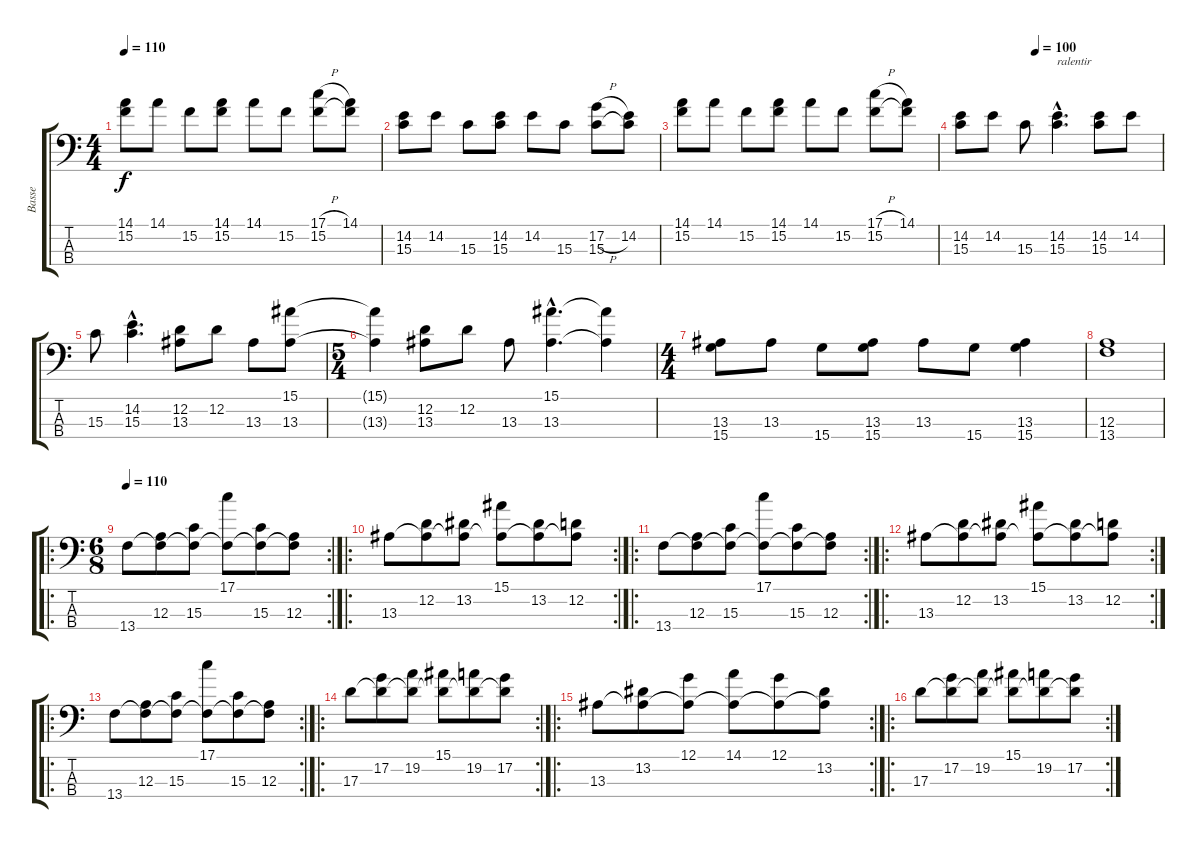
\track ("Basse" "Basse") {instrument electricbassfinger}
\staff {score tabs}
\tuning (G2 D2 A1 E1) {hide}
\ts (4 4)
\tempo 110
\clef f4
\ks c
(14.1 15.2).8{dy f} 14.1.8 15.2.8 (14.1 15.2).8 14.1.8 15.2.8 (17.1{h} 15.2).8 (14.1 15.2{t}).8 |
(14.2 15.3).8 14.2.8 15.3.8 (14.2 15.3).8 14.2.8 15.3.8 (17.2{h} 15.3).8 (14.2 15.3{t}).8 |
(14.1 15.2).8 14.1.8 15.2.8 (14.1 15.2).8 14.1.8 15.2.8 (17.1{h} 15.2).8 (14.1 15.2{t}).8 |
\tempo (100 0.375)
(14.2 15.3).8 14.2.8 15.3.8 (14.2{hac} 15.3{hac}).4{d txt "ralentir"} (14.2 15.3).8 14.2.8 |
15.3.8 (14.2{hac} 15.3{hac}).4{d} (12.2 13.3).8 12.2.8 13.3.8 (15.1 13.3).8 |
\ts (5 4)
(15.1{t} 13.3{t}).4 (12.2 13.3).8 12.2.8 13.3.8 (15.1{hac} 13.3{hac}).4{d} (15.1{t} 13.3{t}).4 |
\ts (4 4)
(13.3 15.4).8 13.3.8 15.4.8 (13.3 15.4).8 13.3.8 15.4.8 (13.3 15.4).4 |
(12.3 13.4).1 |
\ro
\rc 2
\ts (6 8)
\tempo 110
13.4.8 (12.3 13.4{t}).8 (15.3 13.4{t}).8 (17.1 13.4{t}).8 (15.3 13.4{t}).8 (12.3 13.4{t}).8 |
\ro
\rc 2
13.3.8 (12.2 13.3{t}).8 (13.2 13.3{t}).8 (15.1 13.3{t}).8 (13.2 13.3{t}).8 (12.2 13.3{t}).8 |
\ro
\rc 2
13.4.8 (12.3 13.4{t}).8 (15.3 13.4{t}).8 (17.1 13.4{t}).8 (15.3 13.4{t}).8 (12.3 13.4{t}).8 |
\ro
\rc 2
13.3.8 (12.2 13.3{t}).8 (13.2 13.3{t}).8 (15.1 13.3{t}).8 (13.2 13.3{t}).8 (12.2 13.3{t}).8 |
\ro
\rc 2
13.4.8 (12.3 13.4{t}).8 (15.3 13.4{t}).8 (17.1 13.4{t}).8 (15.3 13.4{t}).8 (12.3 13.4{t}).8 |
\ro
\rc 2
17.3.8 (17.2 17.3{t}).8 (19.2 17.3{t}).8 (15.1 17.3{t}).8 (19.2 17.3{t}).8 (17.2 17.3{t}).8 |
\ro
\rc 2
13.3.8 (13.2 13.3{t}).8 (12.1 13.3{t}).8 (14.1 13.3{t}).8 (12.1 13.3{t}).8 (13.2 13.3{t}).8 |
\ro
\rc 2
17.3.8 (17.2 17.3{t}).8 (19.2 17.3{t}).8 (15.1 17.3{t}).8 (19.2 17.3{t}).8 (17.2 17.3{t}).8
